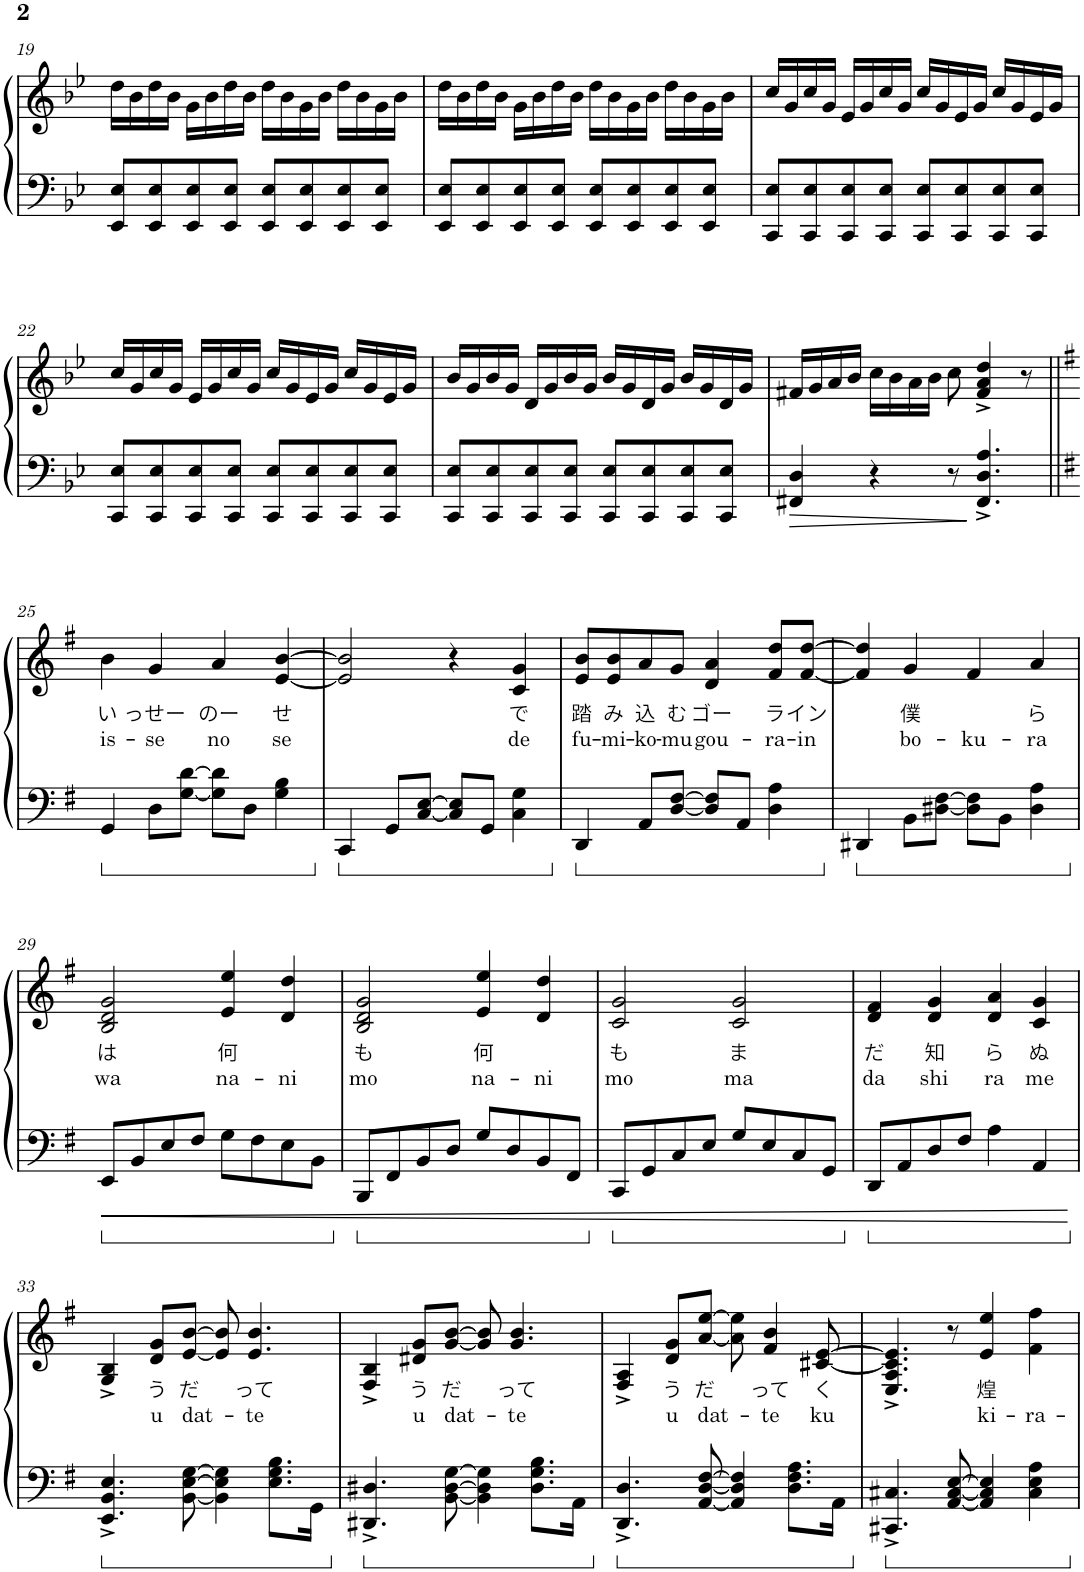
**kern	**kern	**text	**text
*part1	*part1	*part1	*part1
*staff2	*staff1	*staff1	*staff1
*I"Piano	*	*	*
*I'Pno.	*	*	*
!!LO:PB:g=z
*clefF4	*clefG2	*	*
*k[b-e-]	*k[b-e-]	*	*
*M4/4	*M4/4	*	*
=19	=19	=19	=19
8EE-/ 8E-/L	16dd\LL	.	.
.	16b-\	.	.
8EE-/ 8E-/	16dd\	.	.
.	16b-\JJ	.	.
8EE-/ 8E-/	16g\LL	.	.
.	16b-\	.	.
8EE-/ 8E-/J	16dd\	.	.
.	16b-\JJ	.	.
8EE-/ 8E-/L	16dd\LL	.	.
.	16b-\	.	.
8EE-/ 8E-/	16g\	.	.
.	16b-\JJ	.	.
8EE-/ 8E-/	16dd\LL	.	.
.	16b-\	.	.
8EE-/ 8E-/J	16g\	.	.
.	16b-\JJ	.	.
=20	=20	=20	=20
8EE-/ 8E-/L	16dd\LL	.	.
.	16b-\	.	.
8EE-/ 8E-/	16dd\	.	.
.	16b-\JJ	.	.
8EE-/ 8E-/	16g\LL	.	.
.	16b-\	.	.
8EE-/ 8E-/J	16dd\	.	.
.	16b-\JJ	.	.
8EE-/ 8E-/L	16dd\LL	.	.
.	16b-\	.	.
8EE-/ 8E-/	16g\	.	.
.	16b-\JJ	.	.
8EE-/ 8E-/	16dd\LL	.	.
.	16b-\	.	.
8EE-/ 8E-/J	16g\	.	.
.	16b-\JJ	.	.
=21	=21	=21	=21
8CC/ 8E-/L	16cc/LL	.	.
.	16g/	.	.
8CC/ 8E-/	16cc/	.	.
.	16g/JJ	.	.
8CC/ 8E-/	16e-/LL	.	.
.	16g/	.	.
8CC/ 8E-/J	16cc/	.	.
.	16g/JJ	.	.
8CC/ 8E-/L	16cc/LL	.	.
.	16g/	.	.
8CC/ 8E-/	16e-/	.	.
.	16g/JJ	.	.
8CC/ 8E-/	16cc/LL	.	.
.	16g/	.	.
8CC/ 8E-/J	16e-/	.	.
.	16g/JJ	.	.
!!LO:LB:g=z
=22	=22	=22	=22
8CC/ 8E-/L	16cc/LL	.	.
.	16g/	.	.
8CC/ 8E-/	16cc/	.	.
.	16g/JJ	.	.
8CC/ 8E-/	16e-/LL	.	.
.	16g/	.	.
8CC/ 8E-/J	16cc/	.	.
.	16g/JJ	.	.
8CC/ 8E-/L	16cc/LL	.	.
.	16g/	.	.
8CC/ 8E-/	16e-/	.	.
.	16g/JJ	.	.
8CC/ 8E-/	16cc/LL	.	.
.	16g/	.	.
8CC/ 8E-/J	16e-/	.	.
.	16g/JJ	.	.
=23	=23	=23	=23
8CC/ 8E-/L	16b-/LL	.	.
.	16g/	.	.
8CC/ 8E-/	16b-/	.	.
.	16g/JJ	.	.
8CC/ 8E-/	16d/LL	.	.
.	16g/	.	.
8CC/ 8E-/J	16b-/	.	.
.	16g/JJ	.	.
8CC/ 8E-/L	16b-/LL	.	.
.	16g/	.	.
8CC/ 8E-/	16d/	.	.
.	16g/JJ	.	.
8CC/ 8E-/	16b-/LL	.	.
.	16g/	.	.
8CC/ 8E-/J	16d/	.	.
.	16g/JJ	.	.
=24	=24	=24	=24
4FF#X/ 4D/	16f#X/LL	.	.
.	16g/	.	.
.	16a/	.	.
.	16b-/JJ	.	.
4r	16cc\LL	.	.
.	16b-\	.	.
.	16a\	.	.
.	16b-\JJ	.	.
8r	8cc\	.	.
4.FF#/^ 4.D/^ 4.A/^	4f#/^ 4a/^ 4dd/^	.	.
.	8r	.	.
!!LO:LB:g=z
=25||	=25||	=25||	=25||
*k[f#]	*k[f#]	*	*
!	!	!LO:LY:b	!LO:LY:b
4GG/	4b\	い	is-
!	!	!LO:LY:b	!LO:LY:b
8D\L	4g/	っせー	-se
[8G\ [8d\J	.	.	.
!	!	!LO:LY:b	!LO:LY:b
8G\] 8d\]L	4a/	のー	no
8D\J	.	.	.
!	!	!LO:LY:b	!LO:LY:b
4G\ 4B\	[4e/ [4b/	せ	se
=26	=26	=26	=26
4CC/	2e/] 2b/]	.	.
8GG/L	.	.	.
[8C/ [8E/J	.	.	.
8C/] 8E/]L	4r	.	.
8GG/J	.	.	.
!	!	!LO:LY:b	!LO:LY:b
4C\ 4G\	4c/ 4g/	で	de
=27	=27	=27	=27
!	!	!LO:LY:b	!LO:LY:b
4DD/	8e/ 8b/L	踏	fu-
!	!	!LO:LY:b	!LO:LY:b
.	8e/ 8b/	み	-mi-
!	!	!LO:LY:b	!LO:LY:b
8AA/L	8a/	込	-ko-
!	!	!LO:LY:b	!LO:LY:b
[8D/ [8F#/J	8g/J	む	-mu
!	!	!LO:LY:b	!LO:LY:b
8D/] 8F#/]L	4d/ 4a/	ゴー	gou-
8AA/J	.	.	.
!	!	!LO:LY:b	!LO:LY:b
4D\ 4A\	8f#/ 8dd/L	ラ	-ra-
!	!	!LO:LY:b	!LO:LY:b
.	[8f#/ [8dd/J	イン	-in
=28	=28	=28	=28
4DD#X/	4f#/] 4dd/]	.	.
!	!	!LO:LY:b	!LO:LY:b
8BB\L	4g/	僕	bo-
[8D#X\ [8F#\J	.	.	.
!	!	!	!LO:LY:b
8D#\] 8F#\]L	4f#/	.	-ku-
8BB\J	.	.	.
!	!	!LO:LY:b	!LO:LY:b
4D#\ 4A\	4a/	ら	-ra
!!LO:LB:g=z
=29	=29	=29	=29
!	!	!LO:LY:b	!LO:LY:b
8EE/L	2B/ 2d/ 2g/	は	wa
8BB/	.	.	.
8E/	.	.	.
8F#/J	.	.	.
!	!	!LO:LY:b	!LO:LY:b
8G\L	4e/ 4ee/	何	na-
8F#\	.	.	.
!	!	!	!LO:LY:b
8E\	4d/ 4dd/	.	-ni
8BB\J	.	.	.
=30	=30	=30	=30
!	!	!LO:LY:b	!LO:LY:b
8BBB/L	2B/ 2d/ 2g/	も	mo
8FF#/	.	.	.
8BB/	.	.	.
8D/J	.	.	.
!	!	!LO:LY:b	!LO:LY:b
8G/L	4e/ 4ee/	何	na-
8D/	.	.	.
!	!	!	!LO:LY:b
8BB/	4d/ 4dd/	.	-ni
8FF#/J	.	.	.
=31	=31	=31	=31
!	!	!LO:LY:b	!LO:LY:b
8CC/L	2c/ 2g/	も	mo
8GG/	.	.	.
8C/	.	.	.
8E/J	.	.	.
!	!	!LO:LY:b	!LO:LY:b
8G/L	2c/ 2g/	ま	ma
8E/	.	.	.
8C/	.	.	.
8GG/J	.	.	.
=32	=32	=32	=32
!	!	!LO:LY:b	!LO:LY:b
8DD/L	4d/ 4f#/	だ	da
8AA/	.	.	.
!	!	!LO:LY:b	!LO:LY:b
8D/	4d/ 4g/	知	shi
8F#/J	.	.	.
!	!	!LO:LY:b	!LO:LY:b
4A\	4d/ 4a/	ら	ra
!	!	!LO:LY:b	!LO:LY:b
4AA/	4c/ 4g/	ぬ	me
!!LO:LB:g=z
=33	=33	=33	=33
4.EE/^ 4.BB/^ 4.E/^	4G/^ 4B/^	.	.
!	!	!LO:LY:b	!LO:LY:b
.	8d/ 8g/L	う	u
!	!	!LO:LY:b	!LO:LY:b
[8BB\ [8E\ [8G\	[8e/ [8b/J	だ	dat-
4BB\] 4E\] 4G\]	8e/] 8b/]	.	.
!	!	!LO:LY:b	!LO:LY:b
.	4.e/ 4.b/	って	-te
8.E\ 8.G\ 8.B\L	.	.	.
16GG\Jk	.	.	.
=34	=34	=34	=34
4.DD#X/^ 4.D#X/^	4F#/^ 4B/^	.	.
!	!	!LO:LY:b	!LO:LY:b
.	8d#X/ 8g/L	う	u
!	!	!LO:LY:b	!LO:LY:b
[8BB\ [8D#\ [8G\	[8g/ [8b/J	だ	dat-
4BB\] 4D#\] 4G\]	8g/] 8b/]	.	.
!	!	!LO:LY:b	!LO:LY:b
.	4.g/ 4.b/	って	-te
8.D#\ 8.G\ 8.B\L	.	.	.
16AA\Jk	.	.	.
=35	=35	=35	=35
4.DD/^ 4.D/^	4F#/^ 4A/^	.	.
!	!	!LO:LY:b	!LO:LY:b
.	8d/ 8g/L	う	u
!	!	!LO:LY:b	!LO:LY:b
[8AA/ [8D/ [8F#/	[8a/ [8ee/J	だ	dat-
4AA/] 4D/] 4F#/]	8a\] 8ee\]	.	.
!	!	!LO:LY:b	!LO:LY:b
.	4f#/ 4b/	って	-te
8.D\ 8.F#\ 8.A\L	.	.	.
!	!	!LO:LY:b	!LO:LY:b
.	[8c#X/ [8e/	く	ku
16AA\Jk	.	.	.
=36	=36	=36	=36
4.CC#X/^ 4.C#X/^	4.E/^ 4.A/^ 4.c#/]^ 4.e/]^	.	.
[8AA/ [8C#/ [8E/	8r	.	.
!	!	!LO:LY:b	!LO:LY:b
4AA/] 4C#/] 4E/]	4e/ 4ee/	煌	ki-
!	!	!	!LO:LY:b
4C#\ 4E\ 4A\	4f#\ 4ff#\	.	-ra-
=	=	=	=
*-	*-	*-	*-
